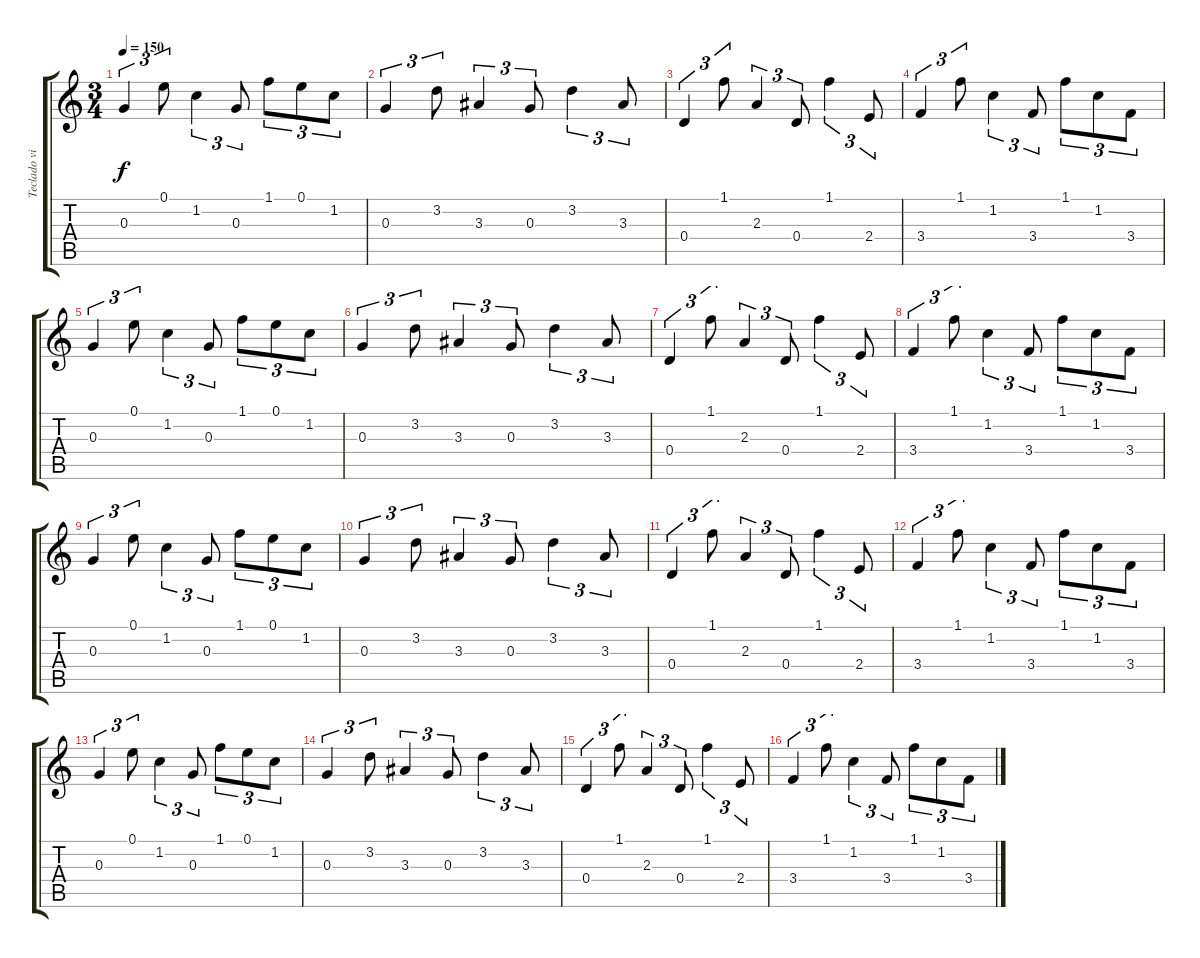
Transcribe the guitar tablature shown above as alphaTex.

\track ("Teclado viejo (?)/Cuerdas/Mandolina (FX)" "Teclado vi") {instrument acousticguitarsteel}
\staff {score tabs}
\tuning (E4 B3 G3 D3 A2 E2) {hide}
\ts (3 4)
\tempo 150
\clef g2
\ks c
0.3.4{tu (3 2) dy f} 0.1.8{tu (3 2)} 1.2.4{tu (3 2)} 0.3.8{tu (3 2)} 1.1.8{tu (3 2)} 0.1.8{tu (3 2)} 1.2.8{tu (3 2)} |
0.3.4{tu (3 2)} 3.2.8{tu (3 2)} 3.3.4{tu (3 2)} 0.3.8{tu (3 2)} 3.2.4{tu (3 2)} 3.3.8{tu (3 2)} |
0.4.4{tu (3 2)} 1.1.8{tu (3 2)} 2.3.4{tu (3 2)} 0.4.8{tu (3 2)} 1.1.4{tu (3 2)} 2.4.8{tu (3 2)} |
3.4.4{tu (3 2)} 1.1.8{tu (3 2)} 1.2.4{tu (3 2)} 3.4.8{tu (3 2)} 1.1.8{tu (3 2)} 1.2.8{tu (3 2)} 3.4.8{tu (3 2)} |
0.3.4{tu (3 2)} 0.1.8{tu (3 2)} 1.2.4{tu (3 2)} 0.3.8{tu (3 2)} 1.1.8{tu (3 2)} 0.1.8{tu (3 2)} 1.2.8{tu (3 2)} |
0.3.4{tu (3 2)} 3.2.8{tu (3 2)} 3.3.4{tu (3 2)} 0.3.8{tu (3 2)} 3.2.4{tu (3 2)} 3.3.8{tu (3 2)} |
0.4.4{tu (3 2)} 1.1.8{tu (3 2)} 2.3.4{tu (3 2)} 0.4.8{tu (3 2)} 1.1.4{tu (3 2)} 2.4.8{tu (3 2)} |
3.4.4{tu (3 2)} 1.1.8{tu (3 2)} 1.2.4{tu (3 2)} 3.4.8{tu (3 2)} 1.1.8{tu (3 2)} 1.2.8{tu (3 2)} 3.4.8{tu (3 2)} |
0.3.4{tu (3 2)} 0.1.8{tu (3 2)} 1.2.4{tu (3 2)} 0.3.8{tu (3 2)} 1.1.8{tu (3 2)} 0.1.8{tu (3 2)} 1.2.8{tu (3 2)} |
0.3.4{tu (3 2)} 3.2.8{tu (3 2)} 3.3.4{tu (3 2)} 0.3.8{tu (3 2)} 3.2.4{tu (3 2)} 3.3.8{tu (3 2)} |
0.4.4{tu (3 2)} 1.1.8{tu (3 2)} 2.3.4{tu (3 2)} 0.4.8{tu (3 2)} 1.1.4{tu (3 2)} 2.4.8{tu (3 2)} |
3.4.4{tu (3 2)} 1.1.8{tu (3 2)} 1.2.4{tu (3 2)} 3.4.8{tu (3 2)} 1.1.8{tu (3 2)} 1.2.8{tu (3 2)} 3.4.8{tu (3 2)} |
0.3.4{tu (3 2)} 0.1.8{tu (3 2)} 1.2.4{tu (3 2)} 0.3.8{tu (3 2)} 1.1.8{tu (3 2)} 0.1.8{tu (3 2)} 1.2.8{tu (3 2)} |
0.3.4{tu (3 2)} 3.2.8{tu (3 2)} 3.3.4{tu (3 2)} 0.3.8{tu (3 2)} 3.2.4{tu (3 2)} 3.3.8{tu (3 2)} |
0.4.4{tu (3 2)} 1.1.8{tu (3 2)} 2.3.4{tu (3 2)} 0.4.8{tu (3 2)} 1.1.4{tu (3 2)} 2.4.8{tu (3 2)} |
3.4.4{tu (3 2)} 1.1.8{tu (3 2)} 1.2.4{tu (3 2)} 3.4.8{tu (3 2)} 1.1.8{tu (3 2)} 1.2.8{tu (3 2)} 3.4.8{tu (3 2)}
